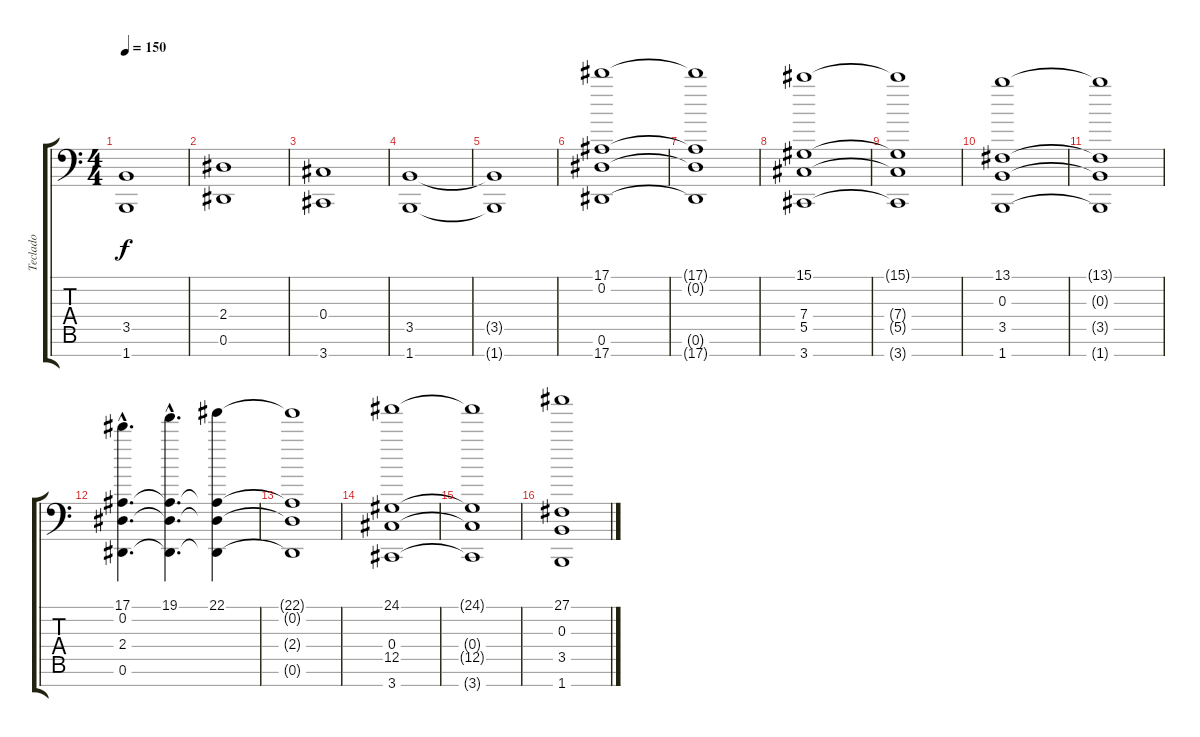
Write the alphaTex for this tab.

\track ("Teclado" "Teclado") {instrument stringensemble1}
\staff {score tabs}
\tuning (Bb4 Bb3 Gb3 Db3 Ab2 Eb2 Bb1) {hide}
\ts (4 4)
\tempo 150
\clef f4
\ks c
(3.5{t} 1.7{t}).1{dy f} |
(2.4 0.6).1 |
(0.4 3.7).1 |
(3.5 1.7).1 |
(3.5{t} 1.7{t}).1 |
(17.1 0.2 0.6 17.7).1 |
(17.1{t} 0.2{t} 0.6{t} 17.7{t}).1 |
(15.1 7.4 5.5 3.7).1 |
(15.1{t} 7.4{t} 5.5{t} 3.7{t}).1 |
(13.1 0.3 3.5 1.7).1 |
(13.1{t} 0.3{t} 3.5{t} 1.7{t}).1 |
(17.1{hac} 0.2{hac} 2.4{hac} 0.6{hac}).4{d} (19.1{hac} 0.2{hac t} 2.4{hac t} 0.6{hac t}).4{d} (22.1 0.2{t} 2.4{t} 0.6{t}).4 |
(22.1{t} 0.2{t} 2.4{t} 0.6{t}).1 |
(24.1 0.4 12.5 3.7).1 |
(24.1{t} 0.4{t} 12.5{t} 3.7{t}).1 |
(27.1 0.3 3.5 1.7).1
